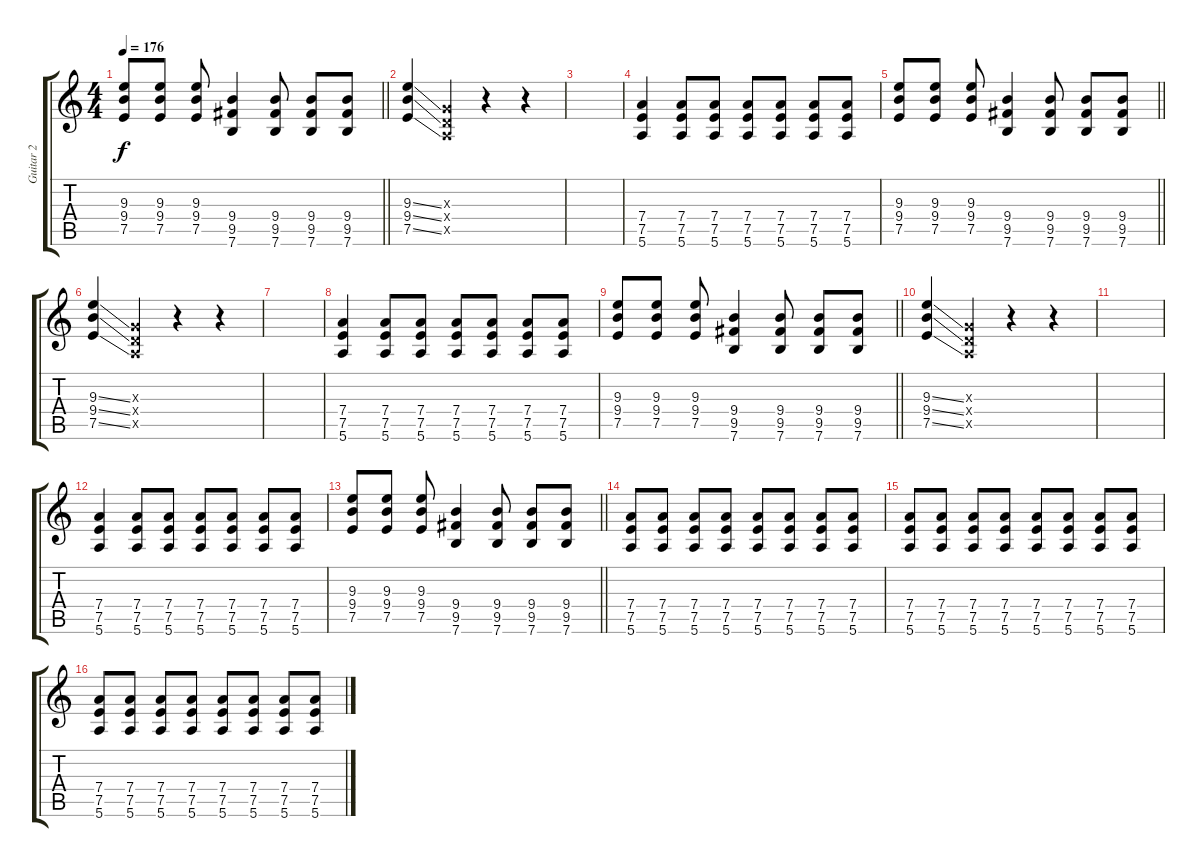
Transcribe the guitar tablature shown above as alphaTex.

\track ("Guitar 2" "Guitar 2") {instrument overdrivenguitar}
\staff {score tabs}
\tuning (E4 B3 G3 D3 A2 E2) {hide}
\ts (4 4)
\tempo 176
\clef g2
\barLineRight lightlight
\ks c
(9.3 9.4 7.5).8{dy f} (9.3 9.4 7.5).8 (9.3 9.4 7.5).8 (9.4 9.5 7.6).4 (9.4 9.5 7.6).8 (9.4 9.5 7.6).8 (9.4 9.5 7.6).8 |
(9.3{ss} 9.4{ss} 7.5{ss}).4 (0.3{x} 0.4{x} 0.5{x}).4 r.4 r.4 |
|
(7.4 7.5 5.6).4 (7.4 7.5 5.6).8 (7.4 7.5 5.6).8 (7.4 7.5 5.6).8 (7.4 7.5 5.6).8 (7.4 7.5 5.6).8 (7.4 7.5 5.6).8 |
\barLineRight lightlight
(9.3 9.4 7.5).8 (9.3 9.4 7.5).8 (9.3 9.4 7.5).8 (9.4 9.5 7.6).4 (9.4 9.5 7.6).8 (9.4 9.5 7.6).8 (9.4 9.5 7.6).8 |
(9.3{ss} 9.4{ss} 7.5{ss}).4 (0.3{x} 0.4{x} 0.5{x}).4 r.4 r.4 |
|
(7.4 7.5 5.6).4 (7.4 7.5 5.6).8 (7.4 7.5 5.6).8 (7.4 7.5 5.6).8 (7.4 7.5 5.6).8 (7.4 7.5 5.6).8 (7.4 7.5 5.6).8 |
\barLineRight lightlight
(9.3 9.4 7.5).8 (9.3 9.4 7.5).8 (9.3 9.4 7.5).8 (9.4 9.5 7.6).4 (9.4 9.5 7.6).8 (9.4 9.5 7.6).8 (9.4 9.5 7.6).8 |
(9.3{ss} 9.4{ss} 7.5{ss}).4 (0.3{x} 0.4{x} 0.5{x}).4 r.4 r.4 |
|
(7.4 7.5 5.6).4 (7.4 7.5 5.6).8 (7.4 7.5 5.6).8 (7.4 7.5 5.6).8 (7.4 7.5 5.6).8 (7.4 7.5 5.6).8 (7.4 7.5 5.6).8 |
\barLineRight lightlight
(9.3 9.4 7.5).8 (9.3 9.4 7.5).8 (9.3 9.4 7.5).8 (9.4 9.5 7.6).4 (9.4 9.5 7.6).8 (9.4 9.5 7.6).8 (9.4 9.5 7.6).8 |
(7.4 7.5 5.6).8 (7.4 7.5 5.6).8 (7.4 7.5 5.6).8 (7.4 7.5 5.6).8 (7.4 7.5 5.6).8 (7.4 7.5 5.6).8 (7.4 7.5 5.6).8 (7.4 7.5 5.6).8 |
(7.4 7.5 5.6).8 (7.4 7.5 5.6).8 (7.4 7.5 5.6).8 (7.4 7.5 5.6).8 (7.4 7.5 5.6).8 (7.4 7.5 5.6).8 (7.4 7.5 5.6).8 (7.4 7.5 5.6).8 |
(7.4 7.5 5.6).8 (7.4 7.5 5.6).8 (7.4 7.5 5.6).8 (7.4 7.5 5.6).8 (7.4 7.5 5.6).8 (7.4 7.5 5.6).8 (7.4 7.5 5.6).8 (7.4 7.5 5.6).8
